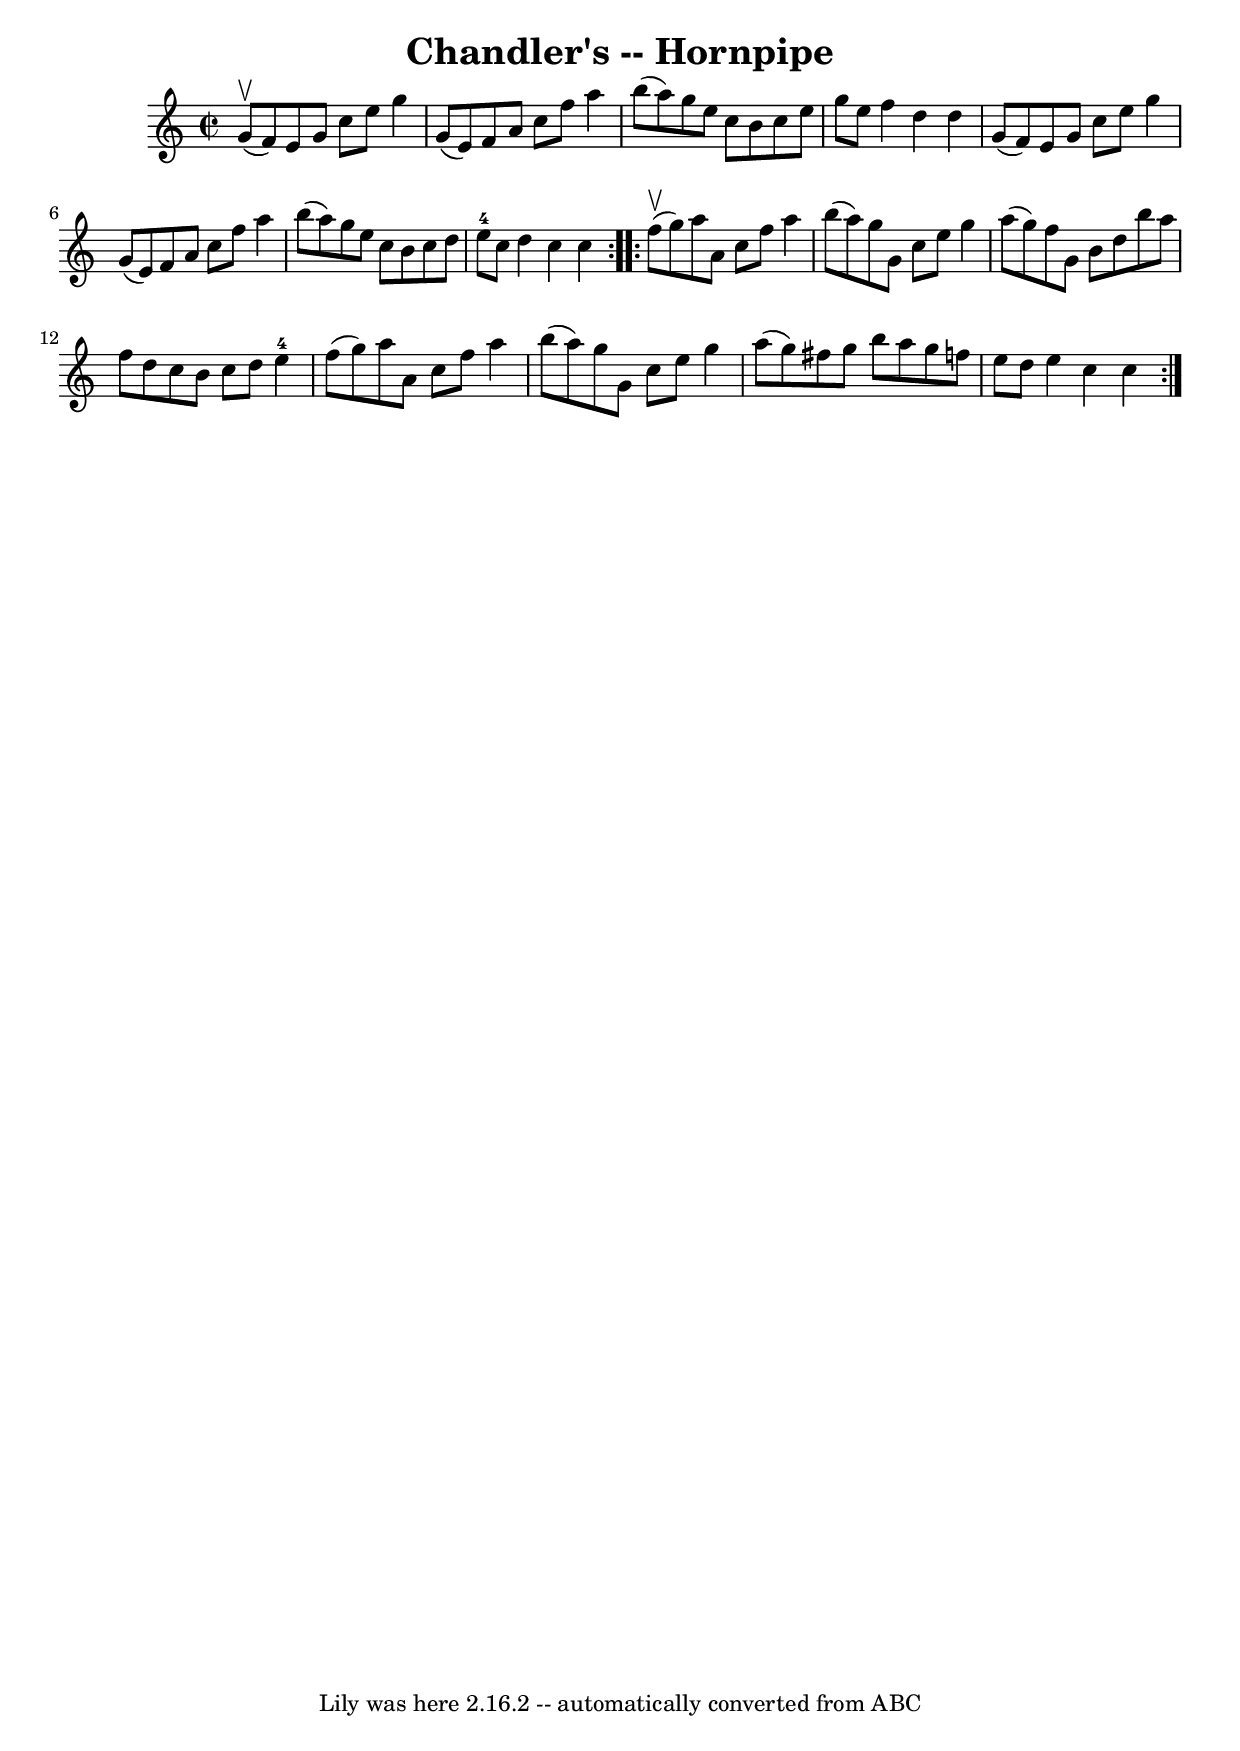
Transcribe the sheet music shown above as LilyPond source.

\version "2.16.2"
\include "Mammoth.ily"
\header {
  %% book = "Cole's 1000 Fiddle Tunes"
  crossRefNumber = "1"
  footnotes = ""
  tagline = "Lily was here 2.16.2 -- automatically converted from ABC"
  title = "Chandler's -- Hornpipe"

}
voicedefault =  {



  \repeat volta 2 {

    \override Staff.TimeSignature #'style = #'C
    \time 2/2 
    \key c \major
    g'8 (^\upbow f'8) |
    e'8 g'8    
    c''8 e''8 g''4 g'8 (e'8) |
    f'8 a'8 c''8 f''8   
    a''4 b''8 (a''8) |
    g''8 e''8 c''8 b'8 c''8    
    e''8 g''8 e''8  |
    f''4 d''4 d''4 g'8 (f'8) 
    |
    e'8 g'8 c''8 e''8 g''4 g'8 (e'8) |
    
    f'8 a'8 c''8 f''8 a''4 b''8 (a''8) |
    g''8 e''8 
    c''8 b'8 c''8 d''8 e''8-4 c''8  |
    d''4 c''4    
    c''4  
  }     
  \repeat volta 2 {
    f''8 (^\upbow g''8) |
    a''8    
    a'8 c''8 f''8 a''4 b''8 (a''8) |
    g''8 g'8 c''8 
    e''8 g''4 a''8 (g''8) |
    f''8 g'8 b'8 d''8    
    b''8 a''8 f''8 d''8  |
    c''8 b'8 c''8 d''8 e''4 -4 f''8 (g''8) |
    a''8 a'8 c''8 f''8 a''4    
    b''8 (a''8) |
    g''8 g'8 c''8 e''8 g''4 a''8 (
    g''8) |
    fis''8 g''8 b''8 a''8 g''8 f''!8 e''8    
    d''8  |
    e''4 c''4 c''4  
  }   

}

\score{
  <<

    \context Staff="default"
    {
      \voicedefault 
      
    }

  >>
  \layout {
    
  }
  \midi {
  }

}
